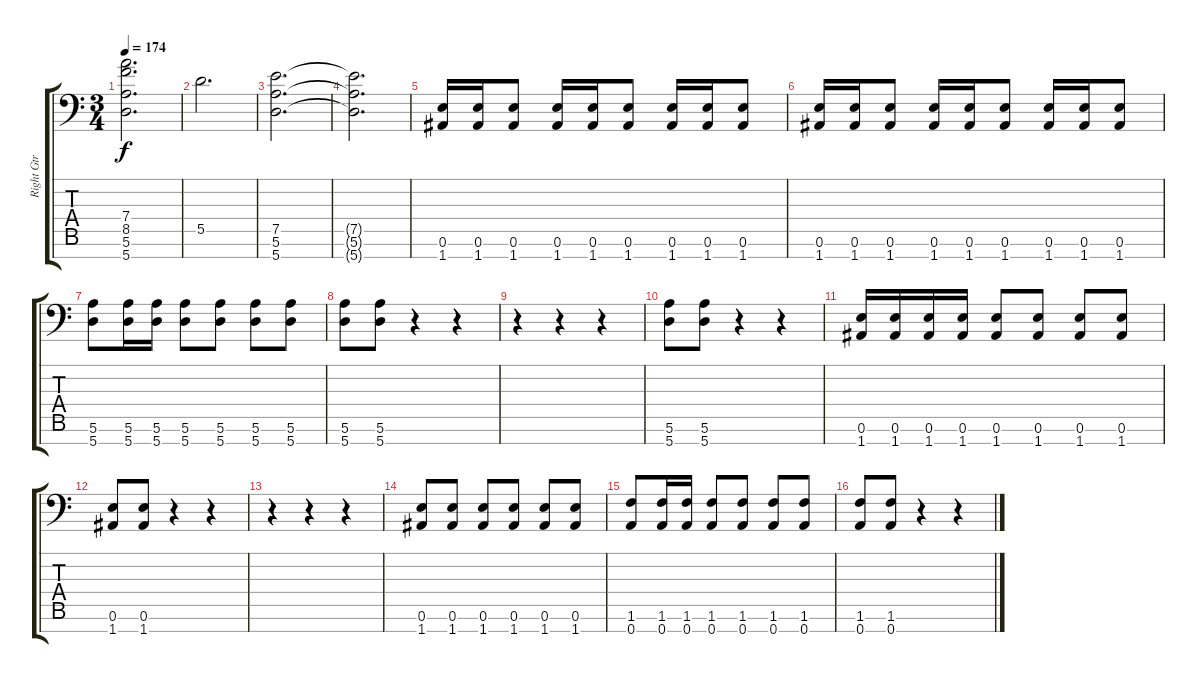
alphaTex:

\track ("Right Gtr" "Right Gtr") {instrument distortionguitar}
\staff {score tabs}
\tuning (E4 B3 G3 D3 A2 E2 A1) {hide}
\ts (3 4)
\tempo 174
\clef f4
\ks c
(7.4{t} 8.5{t} 5.6{t} 5.7{t}).2{d dy f} |
5.5.2{d} |
(7.5 5.6 5.7).2{d} |
(7.5{t} 5.6{t} 5.7{t}).2{d} |
(0.6 1.7).16 (0.6 1.7).16 (0.6 1.7).8 (0.6 1.7).16 (0.6 1.7).16 (0.6 1.7).8 (0.6 1.7).16 (0.6 1.7).16 (0.6 1.7).8 |
(0.6 1.7).16 (0.6 1.7).16 (0.6 1.7).8 (0.6 1.7).16 (0.6 1.7).16 (0.6 1.7).8 (0.6 1.7).16 (0.6 1.7).16 (0.6 1.7).8 |
(5.6 5.7).8 (5.6 5.7).16 (5.6 5.7).16 (5.6 5.7).8 (5.6 5.7).8 (5.6 5.7).8 (5.6 5.7).8 |
(5.6 5.7).8 (5.6 5.7).8 r.4 r.4 |
r.4 r.4 r.4 |
(5.6 5.7).8 (5.6 5.7).8 r.4 r.4 |
(0.6 1.7).16 (0.6 1.7).16 (0.6 1.7).16 (0.6 1.7).16 (0.6 1.7).8 (0.6 1.7).8 (0.6 1.7).8 (0.6 1.7).8 |
(0.6 1.7).8 (0.6 1.7).8 r.4 r.4 |
r.4 r.4 r.4 |
(0.6 1.7).8 (0.6 1.7).8 (0.6 1.7).8 (0.6 1.7).8 (0.6 1.7).8 (0.6 1.7).8 |
(1.6 0.7).8 (1.6 0.7).16 (1.6 0.7).16 (1.6 0.7).8 (1.6 0.7).8 (1.6 0.7).8 (1.6 0.7).8 |
(1.6 0.7).8 (1.6 0.7).8 r.4 r.4
